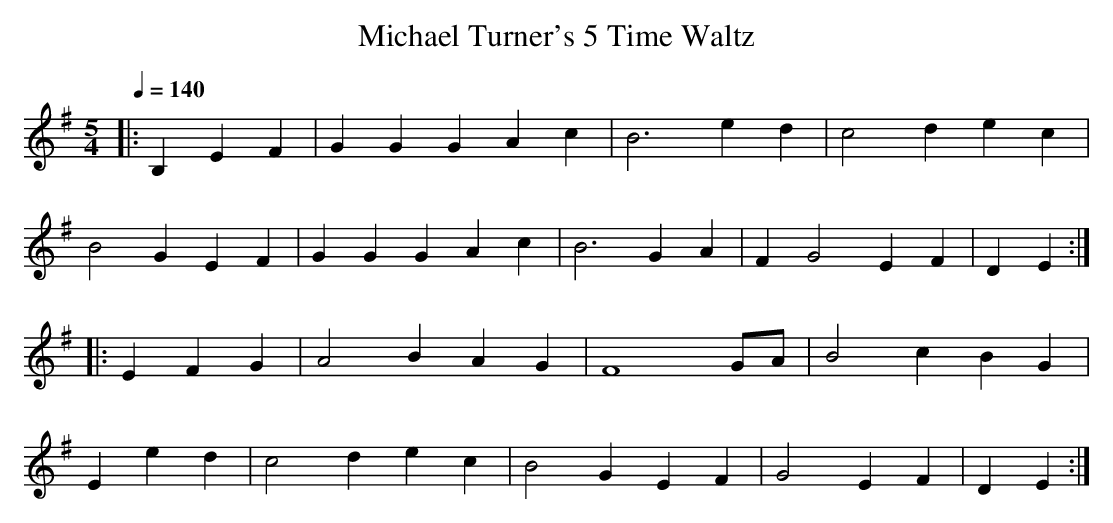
X:1
T:Michael Turner's 5 Time Waltz
M:5/4
K:Em
L:1/4
Q:1/4=140
|:B,EF | GGGAc | B3 ed | c2dec |
B2GEF | GGGAc | B3GA | FG2EF | DE :|
|:EFG | A2BAG | F4[G/2][A/2] | B2cBG |
Eed |c2dec | B2GEF | G2EF | DE :|
